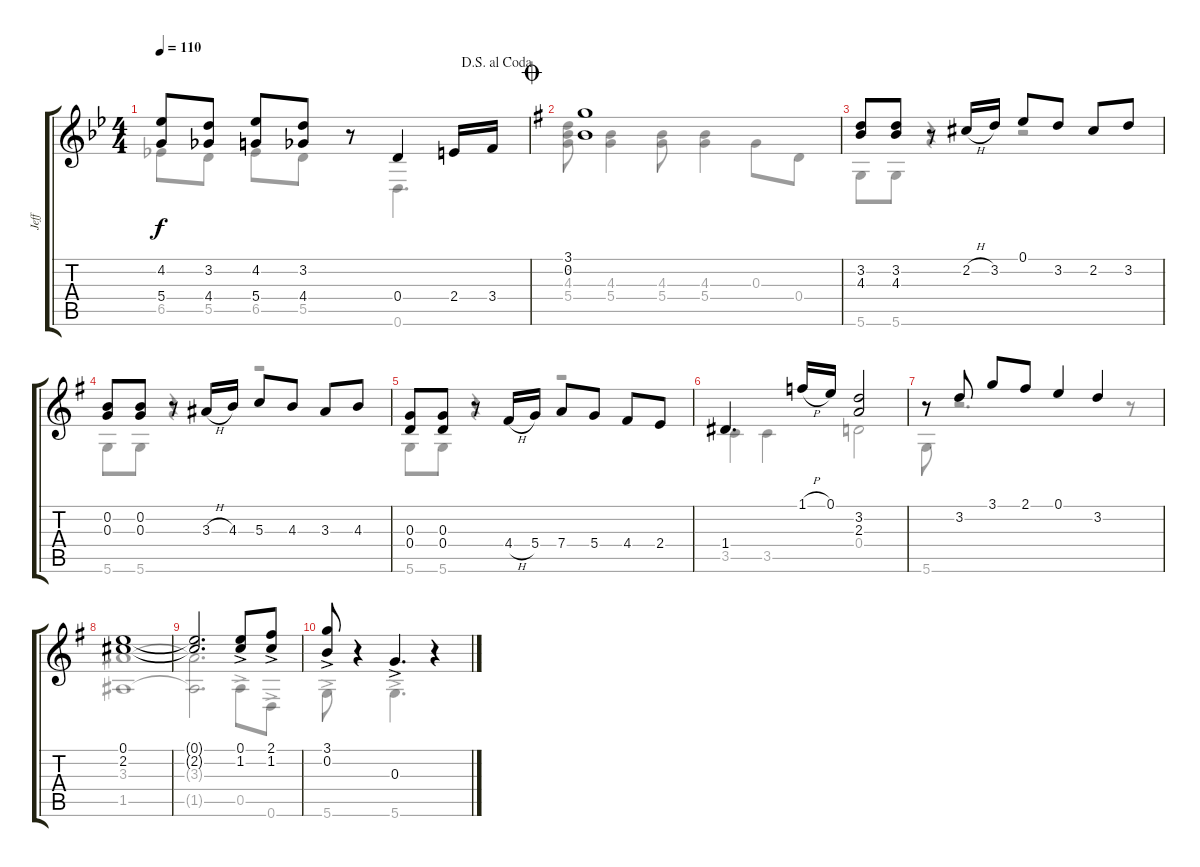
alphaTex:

\track ("Jeff" "Jeff") {instrument acousticguitarnylon}
\staff {score tabs}
\tuning (E4 B3 G3 D3 A2 D2) {hide}
\voice
\ts (4 4)
\jump dalsegnoalcoda
\tempo 110
\clef g2
\ks bb
(4.2 5.4).8{dy f} (3.2 4.4).8 (4.2 5.4).8 (3.2 4.4).8 r.8 0.4.4 2.4.16 3.4.16 |
\jump coda
\ks g
(3.1 0.2).1 |
(3.2 4.3).8 (3.2 4.3).8 r.8 2.2{h}.16 3.2.16 0.1.8 3.2.8 2.2.8 3.2.8 |
(0.2 0.3).8 (0.2 0.3).8 r.8 3.3{h}.16 4.3.16 5.3.8 4.3.8 3.3.8 4.3.8 |
(0.3 0.4).8 (0.3 0.4).8 r.8 4.4{h}.16 5.4.16 7.4.8 5.4.8 4.4.8 2.4.8 |
1.4.4{d} 1.1{h}.16 0.1.16 (3.2 2.3).2 |
r.8 3.2.8 3.1.8 2.1.8 0.1.4 3.2.4 |
(0.1 2.2).1 |
(0.1{t} 2.2{t}).2{d} (0.1{ac} 1.2{ac}).8 (2.1{ac} 1.2{ac}).8 |
(3.1{ac} 0.2{ac}).8 r.4 0.3{ac}.4{d} r.4
\voice
\clef g2
\ottava regular
\simile none
\ks bb
6.5.8{dy f} 5.5.8 6.5.8 5.5.8 r.8 0.6.4{d} |
\ks g
(3.2 4.3 5.4).8 (4.3 5.4).4 (4.3 5.4).8 (4.3 5.4).4 0.3.8 0.4.8 |
5.6.8 5.6.8 r.4 r.2 |
5.6.8 5.6.8 r.4 r.2 |
5.6.8 5.6.8 r.4 r.2 |
3.5.4 3.5.4 0.4.2 |
5.6.8 r.2{d} r.8 |
(3.3 1.5).1 |
(3.3{t} 1.5{t}).2{d} 0.5{ac}.8 0.6{ac}.8 |
5.6{ac}.8 r.4 5.6{ac}.4{d} r.4
